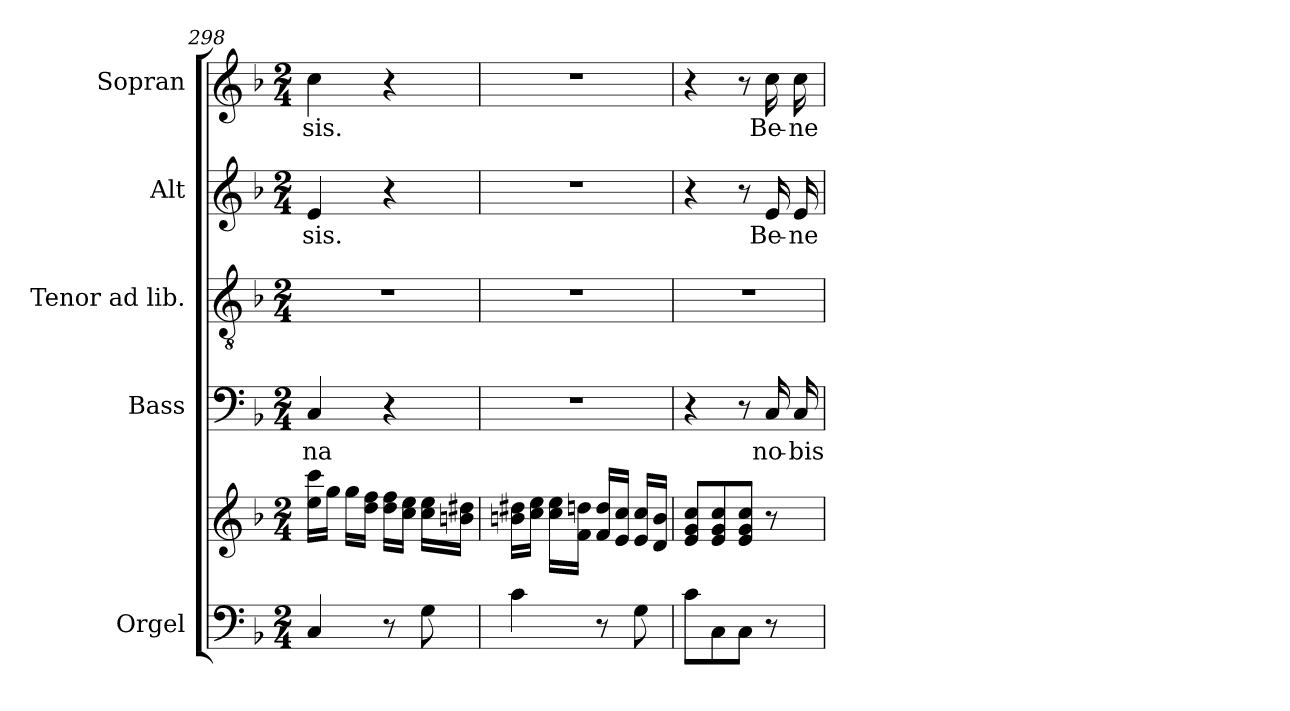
**kern	**kern	**kern	**text	**kern	**kern	**text	**kern	**text
*part5	*part5	*part4	*part4	*part3	*part2	*part2	*part1	*part1
*staff6	*staff5	*staff4	*staff4	*staff3	*staff2	*staff2	*staff1	*staff1
*I"Orgel	*	*I"Bass	*	*I"Tenor ad lib.	*I"Alt	*	*I"Sopran	*
*I'Org.	*	*I'B	*	*I'T	*I'A	*	*I'S	*
*clefF4	*clefG2	*clefF4	*	*clefGv2	*clefG2	*	*clefG2	*
*k[b-]	*k[b-]	*k[b-]	*	*k[b-]	*k[b-]	*	*k[b-]	*
*F:	*F:	*F:	*	*F:	*F:	*	*F:	*
*M2/4	*M2/4	*M2/4	*	*M2/4	*M2/4	*	*M2/4	*
=298	=298	=298	=298	=298	=298	=298	=298	=298
!	!	!	!LO:LY:b	!	!	!LO:LY:b	!	!LO:LY:b
4C/	16ee\ 16ccc\LL	4C/	-na	2r	4e/	-sis.	4cc\	-sis.
.	16gg\JJ	.	.	.	.	.	.	.
.	16gg\LL	.	.	.	.	.	.	.
.	16dd\ 16ff\JJ	.	.	.	.	.	.	.
8r	16dd\ 16ff\LL	4r	.	.	4r	.	4r	.
.	16cc\ 16ee\JJ	.	.	.	.	.	.	.
8G\	16cc\ 16ee\LL	.	.	.	.	.	.	.
.	16bn\ 16dd#X\JJ	.	.	.	.	.	.	.
=299	=299	=299	=299	=299	=299	=299	=299	=299
4c\	16bn\ 16dd#X\LL	2r	.	2r	2r	.	2r	.
.	16cc\ 16ee\JJ	.	.	.	.	.	.	.
.	16cc\ 16ee\LL	.	.	.	.	.	.	.
.	16f\ 16ddn\JJ	.	.	.	.	.	.	.
8r	16f/ 16dd/LL	.	.	.	.	.	.	.
.	16e/ 16cc/JJ	.	.	.	.	.	.	.
8G\	16e/ 16cc/LL	.	.	.	.	.	.	.
.	16d/ 16b/JJ	.	.	.	.	.	.	.
=300	=300	=300	=300	=300	=300	=300	=300	=300
8c\L	8e/ 8g/ 8cc/L	4r	.	2r	4r	.	4r	.
8C\	8e/ 8g/ 8cc/	.	.	.	.	.	.	.
8C\J	8e/ 8g/ 8cc/J	8r	.	.	8r	.	8r	.
!	!	!	!LO:LY:b	!	!	!LO:LY:b	!	!LO:LY:b
8r	8r	16C/	no-	.	16e/	Be-	16cc\	Be-
!	!	!	!LO:LY:b	!	!	!LO:LY:b	!	!LO:LY:b
.	.	16C/	-bis	.	16e/	-ne-	16cc\	-ne-
=	=	=	=	=	=	=	=	=
*-	*-	*-	*-	*-	*-	*-	*-	*-
